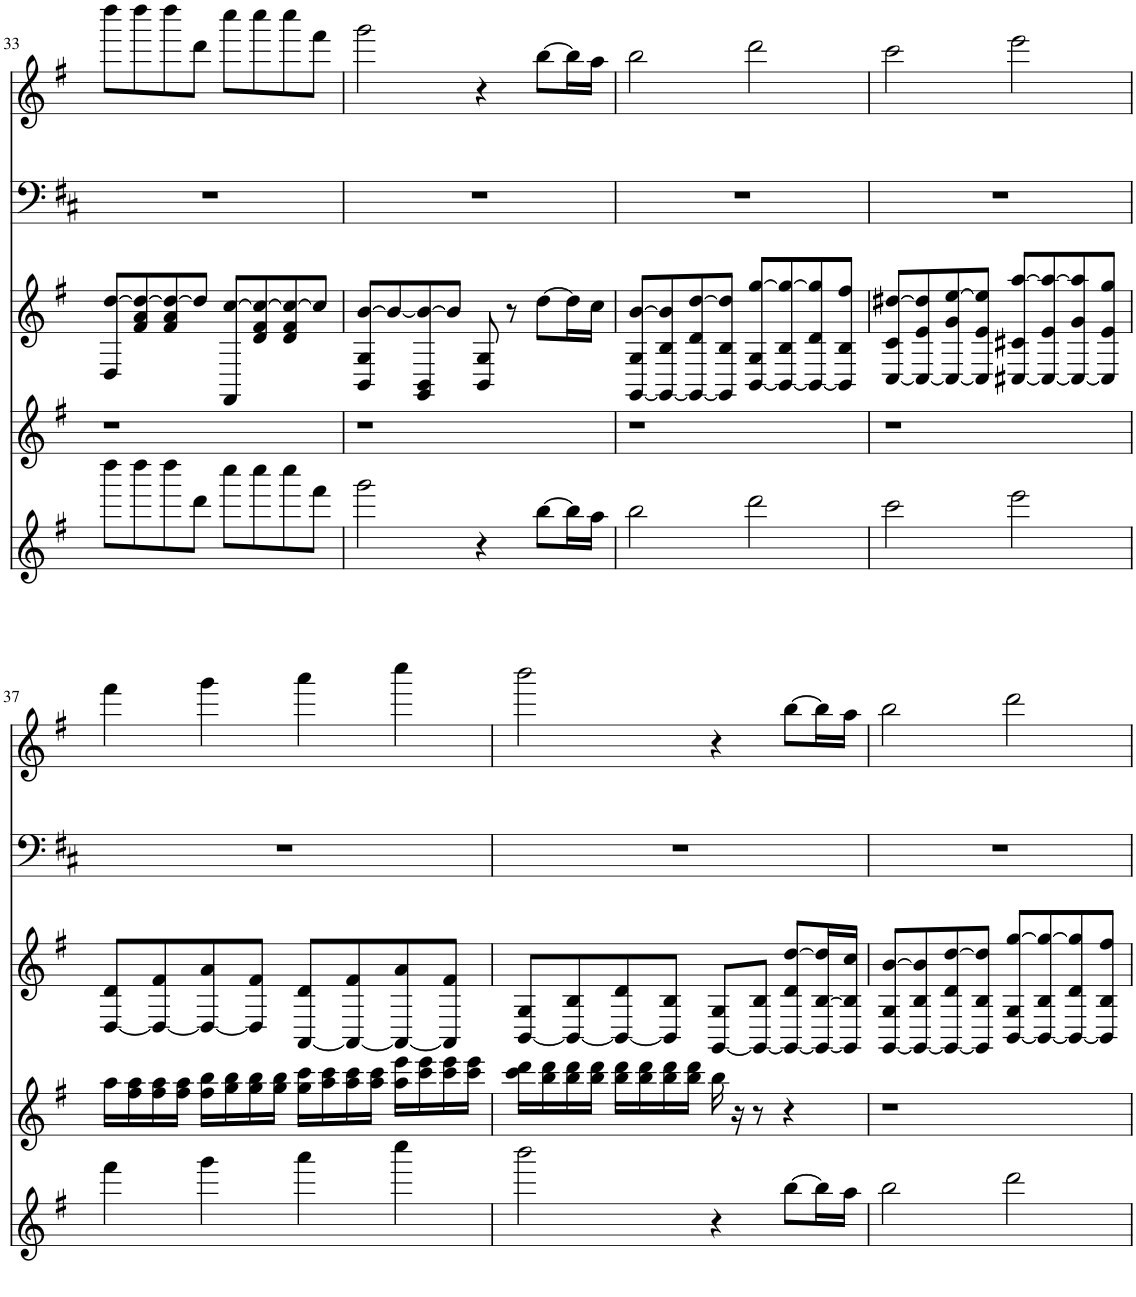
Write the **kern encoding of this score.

**kern	**kern	**kern	**kern	**kern
*part5	*part4	*part3	*part2	*part1
*staff5	*staff4	*staff3	*staff2	*staff1
*I"Lead Support	*I"Wacky Sound	*I"Backup/Bass	*I"Intro	*I"Lead
!!LO:PB:g=z
*clefG2	*clefG2	*clefG2	*clefF4	*clefG2
*k[f#]	*k[f#]	*k[f#]	*k[f#c#]	*k[f#]
*M4/4	*M4/4	*M4/4	*M4/4	*M4/4
=33	=33	=33	=33	=33
8dddd\L	1r	8D/ [8dd/L	1r	8dddd\L
8dddd\	.	8f#/ 8a/ 8dd/_	.	8dddd\
8dddd\	.	8f#/ 8a/ 8dd/_	.	8dddd\
8ddd\J	.	8dd/J]	.	8ddd\J
8cccc\L	.	8FF#/ [8cc/L	.	8cccc\L
8cccc\	.	8d/ 8f#/ 8cc/_	.	8cccc\
8cccc\	.	8d/ 8f#/ 8cc/_	.	8cccc\
8fff#\J	.	8cc/J]	.	8fff#\J
=34	=34	=34	=34	=34
2ggg\	1r	8BB/ 8G/ [8b/L	1r	2ggg\
.	.	8b/_	.	.
.	.	8GG/ 8BB/ 8b/_	.	.
.	.	8b/J]	.	.
4r	.	8BB/ 8G/	.	4r
.	.	8r	.	.
[8bb\L	.	[8dd\L	.	[8bb\L
16bb\L]	.	16dd\L]	.	16bb\L]
16aa\JJ	.	16cc\JJ	.	16aa\JJ
=35	=35	=35	=35	=35
2bb\	1r	[8GG/ 8G/ [8b/L	1r	2bb\
.	.	8GG/_ 8B/ 8b/]	.	.
.	.	8GG/_ 8d/ [8dd/	.	.
.	.	8GG/] 8B/ 8dd/]J	.	.
2ddd\	.	[8BB/ 8G/ [8gg/L	.	2ddd\
.	.	8BB/_ 8B/ 8gg/_	.	.
.	.	8BB/_ 8d/ 8gg/]	.	.
.	.	8BB/] 8B/ 8ff#/J	.	.
=36	=36	=36	=36	=36
2ccc\	1r	[8C/ 8c/ [8dd#X/L	1r	2ccc\
.	.	8C/_ 8e/ 8dd#/]	.	.
.	.	8C/_ 8g/ [8ee/	.	.
.	.	8C/] 8e/ 8ee/]J	.	.
2eee\	.	[8C#X/ 8c#X/ [8aa/L	.	2eee\
.	.	8C#/_ 8e/ 8aa/_	.	.
.	.	8C#/_ 8g/ 8aa/]	.	.
.	.	8C#/] 8e/ 8gg/J	.	.
!!LO:LB:g=z
=37	=37	=37	=37	=37
4fff#\	16aa\LL	[8D/ 8d/L	1r	4fff#\
.	16ff#\ 16aa\	.	.	.
.	16ff#\ 16aa\	8D/_ 8f#/	.	.
.	16ff#\ 16aa\JJ	.	.	.
4ggg\	16ff#\ 16bb\LL	8D/_ 8a/	.	4ggg\
.	16gg\ 16bb\	.	.	.
.	16gg\ 16bb\	8D/] 8f#/J	.	.
.	16gg\ 16bb\JJ	.	.	.
4aaa\	16gg\ 16ccc\LL	[8AA/ 8d/L	.	4aaa\
.	16aa\ 16ccc\	.	.	.
.	16aa\ 16ccc\	8AA/_ 8f#/	.	.
.	16aa\ 16ccc\JJ	.	.	.
4cccc\	16aa\ 16eee\LL	8AA/_ 8a/	.	4cccc\
.	16ccc\ 16eee\	.	.	.
.	16ccc\ 16eee\	8AA/] 8f#/J	.	.
.	16ccc\ 16eee\JJ	.	.	.
=38	=38	=38	=38	=38
2bbb\	16ccc\ 16ddd\LL	[8BB/ 8G/L	1r	2bbb\
.	16bb\ 16ddd\	.	.	.
.	16bb\ 16ddd\	8BB/_ 8B/	.	.
.	16bb\ 16ddd\JJ	.	.	.
.	16bb\ 16ddd\LL	8BB/_ 8d/	.	.
.	16bb\ 16ddd\	.	.	.
.	16bb\ 16ddd\	8BB/] 8B/J	.	.
.	16bb\ 16ddd\JJ	.	.	.
4r	16bb\	[8GG/ 8G/L	.	4r
.	16r	.	.	.
.	8r	8GG/_ 8B/J	.	.
[8bb\L	4r	8GG/_ 8d/ [8dd/L	.	[8bb\L
16bb\L]	.	16GG/_ [16B/ 16dd/]L	.	16bb\L]
16aa\JJ	.	16GG/] 16B/] 16cc/JJ	.	16aa\JJ
=39	=39	=39	=39	=39
2bb\	1r	[8GG/ 8G/ [8b/L	1r	2bb\
.	.	8GG/_ 8B/ 8b/]	.	.
.	.	8GG/_ 8d/ [8dd/	.	.
.	.	8GG/] 8B/ 8dd/]J	.	.
2ddd\	.	[8BB/ 8G/ [8gg/L	.	2ddd\
.	.	8BB/_ 8B/ 8gg/_	.	.
.	.	8BB/_ 8d/ 8gg/]	.	.
.	.	8BB/] 8B/ 8ff#/J	.	.
=	=	=	=	=
*-	*-	*-	*-	*-
